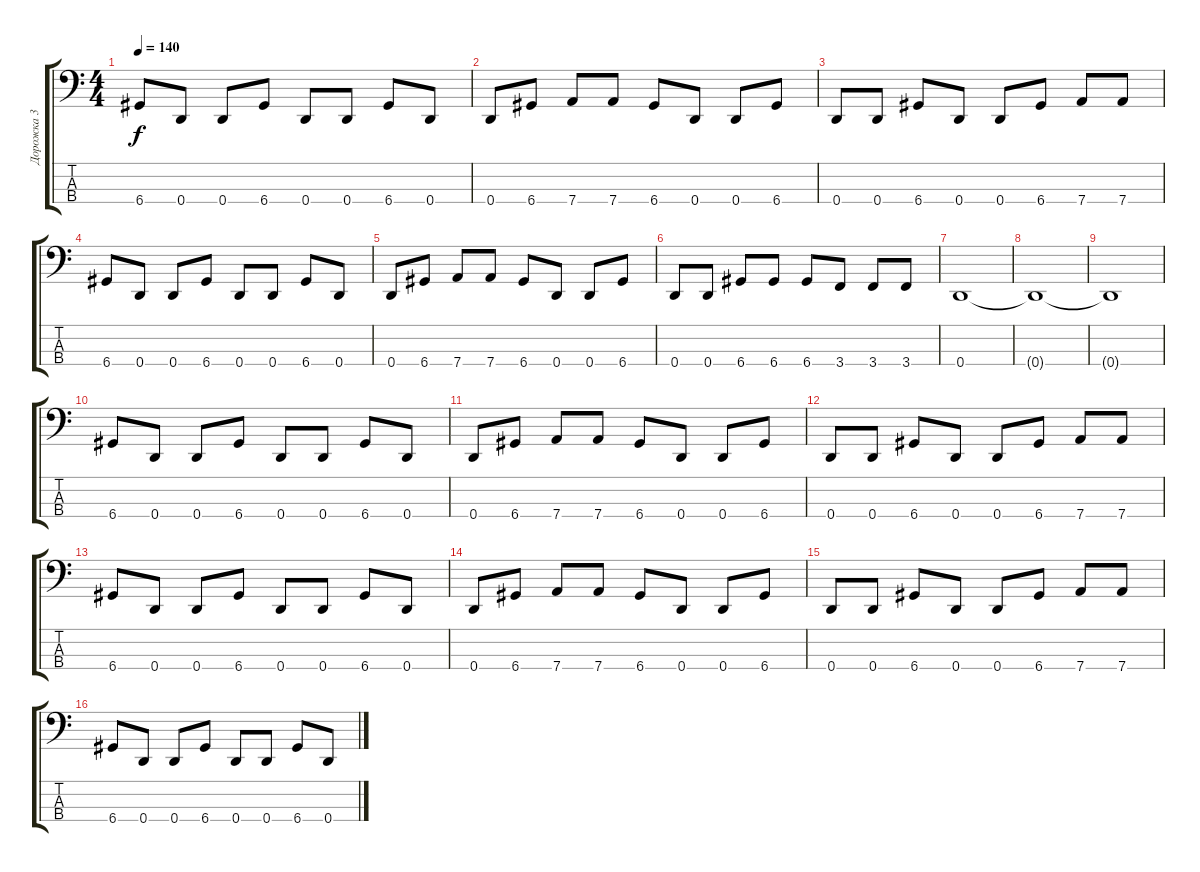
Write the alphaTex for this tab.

\track ("Дорожка 3" "Дорожка 3") {instrument electricbassfinger}
\staff {score tabs}
\tuning (G2 D2 A1 D1) {hide}
\ts (4 4)
\tempo 140
\clef f4
\ks c
6.4.8{dy f} 0.4.8 0.4.8 6.4.8 0.4.8 0.4.8 6.4.8 0.4.8 |
0.4.8 6.4.8 7.4.8 7.4.8 6.4.8 0.4.8 0.4.8 6.4.8 |
0.4.8 0.4.8 6.4.8 0.4.8 0.4.8 6.4.8 7.4.8 7.4.8 |
6.4.8 0.4.8 0.4.8 6.4.8 0.4.8 0.4.8 6.4.8 0.4.8 |
0.4.8 6.4.8 7.4.8 7.4.8 6.4.8 0.4.8 0.4.8 6.4.8 |
0.4.8 0.4.8 6.4.8 6.4.8 6.4.8 3.4.8 3.4.8 3.4.8 |
0.4.1 |
0.4{t}.1 |
0.4{t}.1 |
6.4.8 0.4.8 0.4.8 6.4.8 0.4.8 0.4.8 6.4.8 0.4.8 |
0.4.8 6.4.8 7.4.8 7.4.8 6.4.8 0.4.8 0.4.8 6.4.8 |
0.4.8 0.4.8 6.4.8 0.4.8 0.4.8 6.4.8 7.4.8 7.4.8 |
6.4.8 0.4.8 0.4.8 6.4.8 0.4.8 0.4.8 6.4.8 0.4.8 |
0.4.8 6.4.8 7.4.8 7.4.8 6.4.8 0.4.8 0.4.8 6.4.8 |
0.4.8 0.4.8 6.4.8 0.4.8 0.4.8 6.4.8 7.4.8 7.4.8 |
6.4.8 0.4.8 0.4.8 6.4.8 0.4.8 0.4.8 6.4.8 0.4.8
